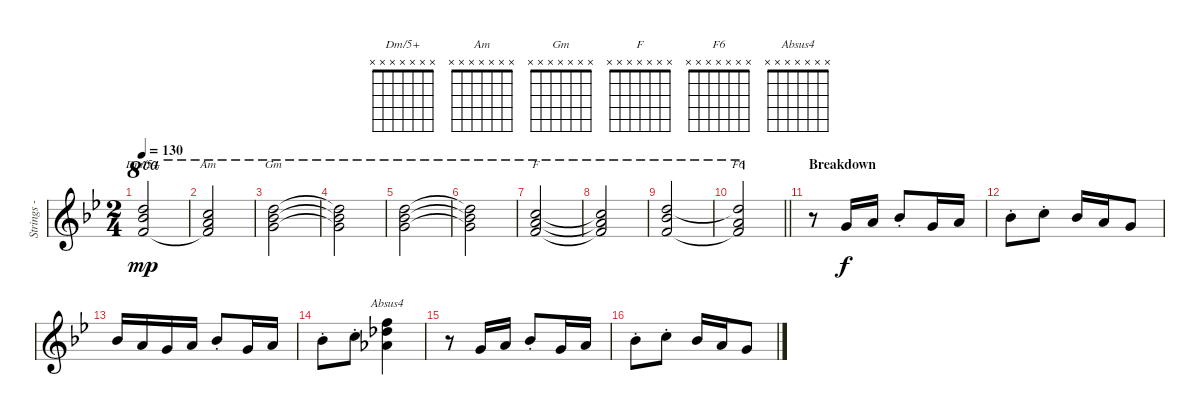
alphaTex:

\track ("Strings - Treble" "Strings - ") {instrument stringensemble1}
\staff {score}
\tuning (G4 E4 C4 G3 E3 C3 G2) {hide}
\chord ("Dm/5+" x x x x x x x)
\chord ("Am" x x x x x x x)
\chord ("Gm" x x x x x x x)
\chord ("F" x x x x x x x)
\chord ("F6" x x x x x x x)
\chord ("Absus4" x x x x x x x)
\ts (2 4)
\tempo 130
\clef g2
\ks gminor
(19.1 18.2 17.3).2{ch "Dm/5+" ot 8va dy mp} |
(17.1 17.2 17.3{t}).2{ch "Am" ot 8va} |
(19.1 18.2 19.3).2{ch "Gm" ot 8va} |
(19.1{t} 18.2{t} 19.3{t}).2{ot 8va} |
(12.1 18.2 26.3).2{ot 8va} |
(12.1{t} 18.2{t} 26.3{t}).2{ot 8va} |
(17.1 17.2 17.3).2{ch "F" ot 8va} |
(17.1{t} 17.2{t} 17.3{t}).2{ot 8va} |
(19.1 18.2 17.3).2{ot 8va} |
\barLineRight lightlight
(19.1{t} 17.2 17.3{t}).2{ch "F6" ot 8va} |
\section ("" "Breakdown")
r.8 0.1.16{dy f} 2.1.16 3.1{st}.8 0.1.16 2.1.16 |
3.1{st}.8 5.1{st}.8 3.1.16 2.1.16 0.1.8 |
3.1.16 2.1.16 0.1.16 2.1.16 3.1{st}.8 0.1.16 2.1.16 |
3.1{st}.8 5.1{st}.8 (6.1 13.2 8.3).4{ch "Absus4"} |
r.8 0.1.16 2.1.16 3.1{st}.8 0.1.16 2.1.16 |
3.1{st}.8 5.1{st}.8 3.1.16 2.1.16 0.1.8
